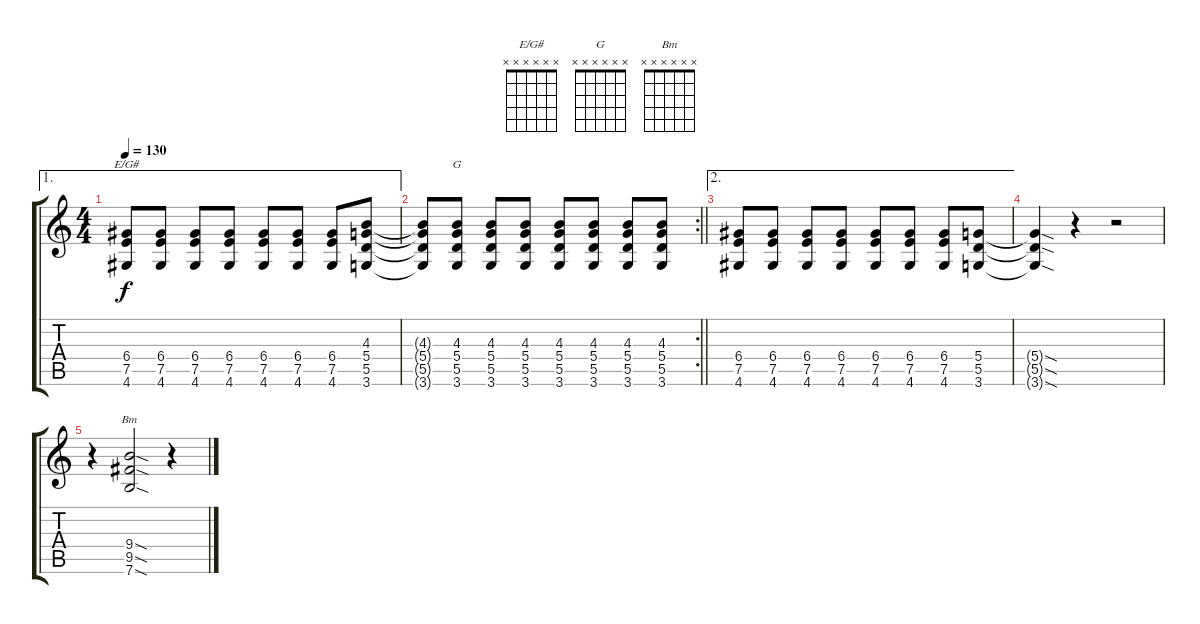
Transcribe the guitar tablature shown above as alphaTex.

\track "" {instrument electricguitarclean}
\staff {score tabs}
\tuning (E4 B3 G3 D3 A2 E2) {hide}
\chord ("E/G#" x x x x x x)
\chord ("G" x x x x x x)
\chord ("Bm" x x x x x x)
\ae 1
\ts (4 4)
\tempo 130
\clef g2
\ks c
(6.4 7.5 4.6).8{ch "E/G#" dy f} (6.4 7.5 4.6).8 (6.4 7.5 4.6).8 (6.4 7.5 4.6).8 (6.4 7.5 4.6).8 (6.4 7.5 4.6).8 (6.4 7.5 4.6).8 (4.3 5.4 5.5 3.6).8 |
\rc 2
\barLineRight lightlight
(4.3{t} 5.4{t} 5.5{t} 3.6{t}).8 (4.3 5.4 5.5 3.6).8{ch "G"} (4.3 5.4 5.5 3.6).8 (4.3 5.4 5.5 3.6).8 (4.3 5.4 5.5 3.6).8 (4.3 5.4 5.5 3.6).8 (4.3 5.4 5.5 3.6).8 (4.3 5.4 5.5 3.6).8 |
\ae 2
(6.4 7.5 4.6).8 (6.4 7.5 4.6).8 (6.4 7.5 4.6).8 (6.4 7.5 4.6).8 (6.4 7.5 4.6).8 (6.4 7.5 4.6).8 (6.4 7.5 4.6).8 (5.4 5.5 3.6).8 |
(5.4{sod t} 5.5{sod t} 3.6{sod t}).4 r.4 r.2 |
r.4 (9.4{sod} 9.5{sod} 7.6{sod}).2{ch "Bm"} r.4
